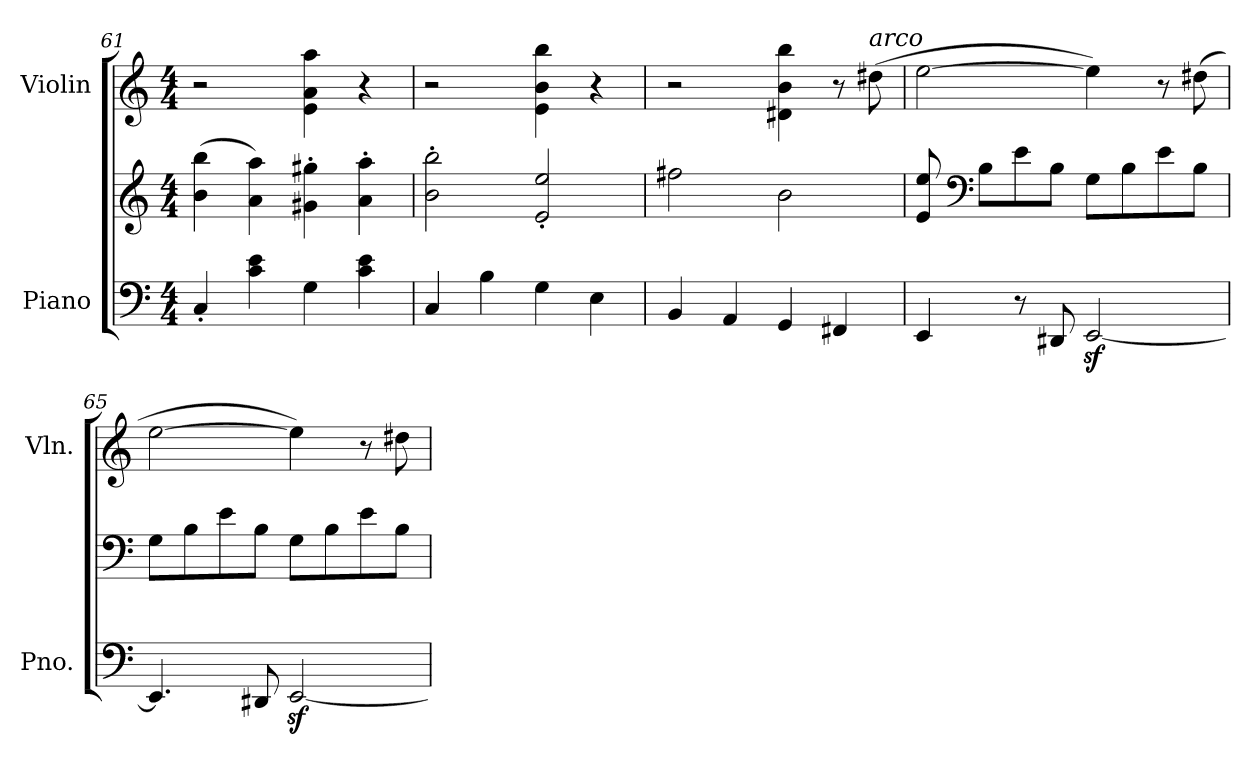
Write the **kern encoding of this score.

**kern	**kern	**kern
*part2	*part2	*part1
*staff3	*staff2	*staff1
*I"Piano	*	*I"Violin
*I'Pno.	*	*I'Vln.
*clefF4	*clefG2	*clefG2
*k[]	*k[]	*k[]
*M4/4	*M4/4	*M4/4
=61	=61	=61
4C'/	(4b\ 4bb\	2r
4c\ 4e\	4a\ 4aa\)	.
4G\	4g#X\' 4gg#X\'	4e\ 4a\ 4aa\
4c\ 4e\	4a\' 4aa\'	4r
=62	=62	=62
4C/	2b\' 2bb\'	2r
4B\	.	.
4G\	2e/' 2ee/'	4e\ 4b\ 4bb\
4E\	.	4r
!!LO:LB:g=z
=63	=63	=63
4BB/	2ff#X\	2r
4AA/	.	.
4GG/	2b\	4d#X\ 4b\ 4bb\
4FF#X/	.	8r
!	!	!LO:TX:a:i:t=arco
.	.	(8dd#X\
=64	=64	=64
4EE/	8e/ 8ee/	[2ee\
*	*clefF4	*
.	8B\L	.
8r	8e\	.
8DD#X/	8B\J	.
[2EEz>/	8G\L	4ee\])
.	8B\	.
.	8e\	8r
.	8B\J	(8dd#X\
=65	=65	=65
4.EE/]	8G\L	[2ee\
.	8B\	.
.	8e\	.
8DD#X/	8B\J	.
[2EEz>/	8G\L	4ee\])
.	8B\	.
.	8e\	8r
.	8B\J	8dd#X\
=	=	=
*-	*-	*-
